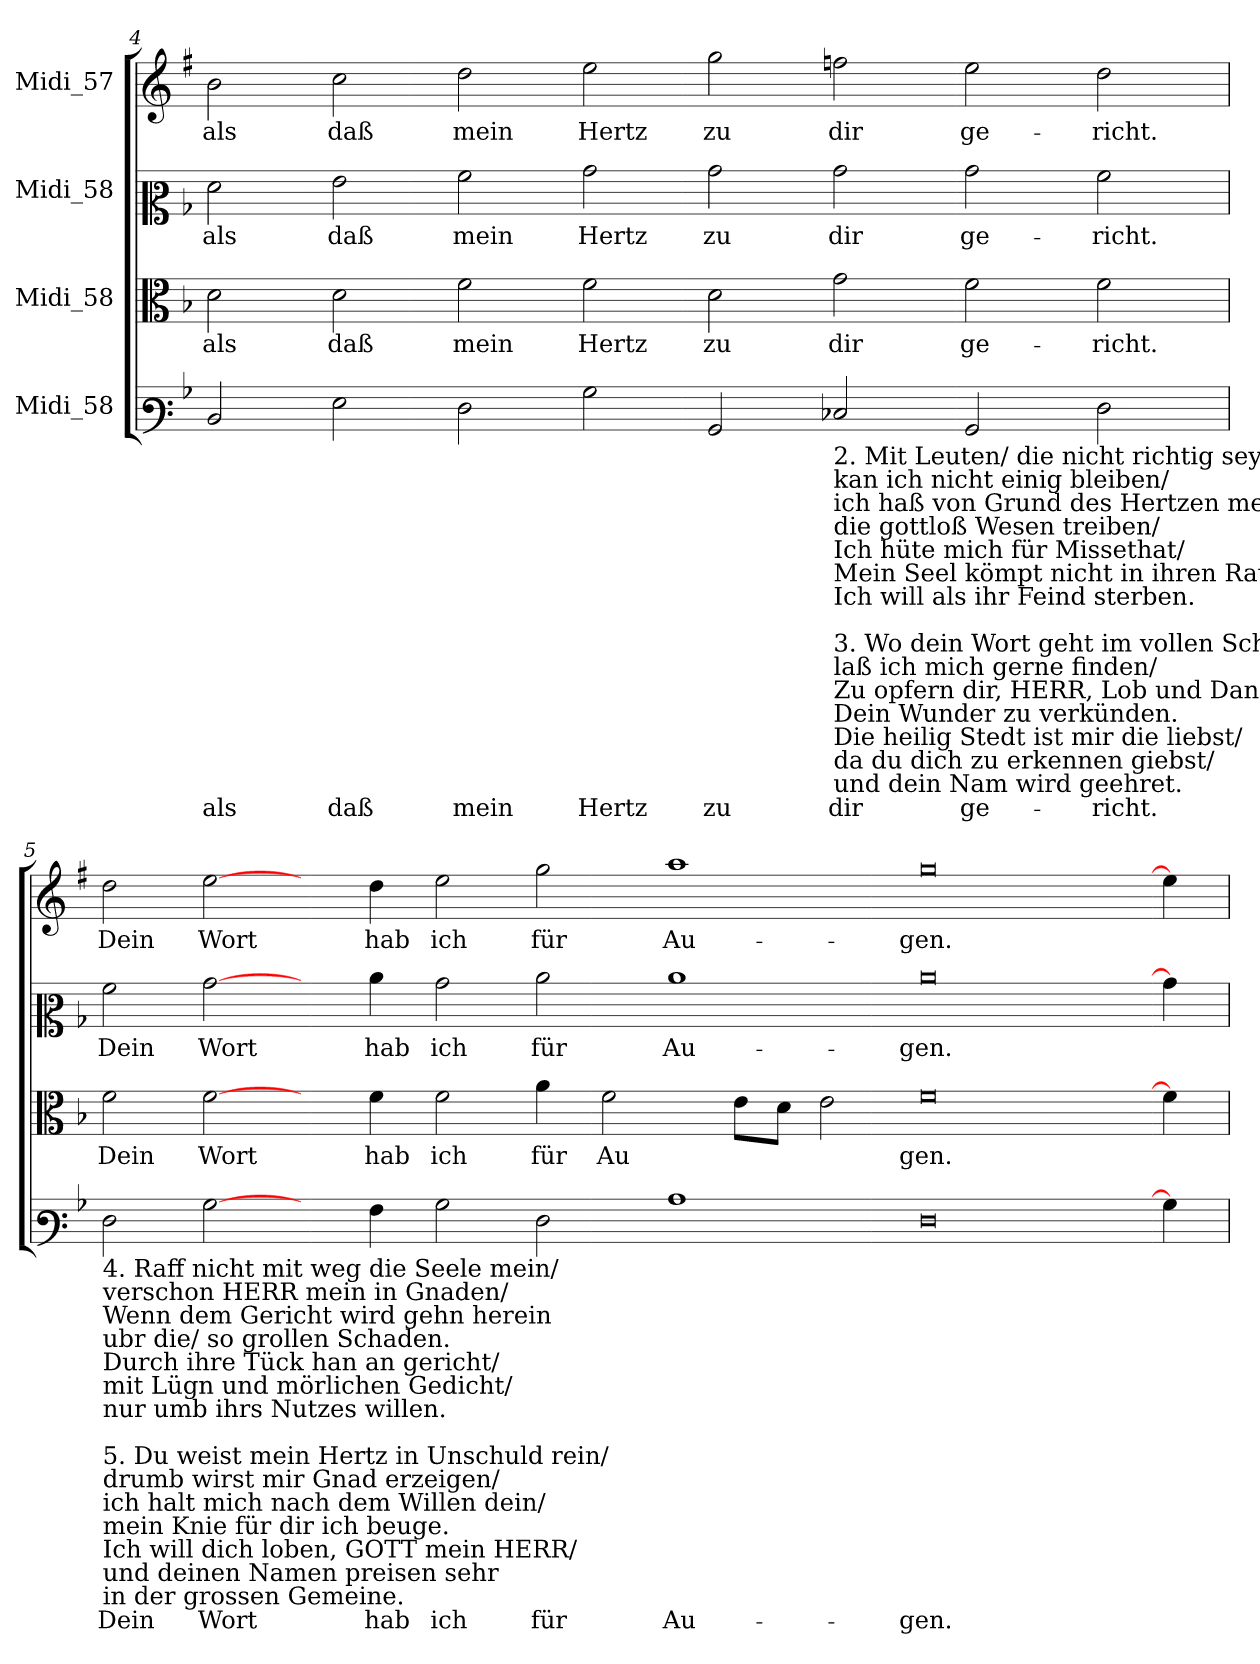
**kern	**text	**kern	**text	**kern	**text	**kern	**text
*part4	*part4	*part3	*part3	*part2	*part2	*part1	*part1
*staff4	*staff4	*staff3	*staff3	*staff2	*staff2	*staff1	*staff1
*I"Midi_58	*	*I"Midi_58	*	*I"Midi_58	*	*I"Midi_57	*
*clefF3	*	*clefC3	*	*clefC2	*	*clefG2	*
*	*	*	*	*	*	*ITrd1c2	*
*k[b-]	*	*k[b-]	*	*k[b-]	*	*k[b-]	*
*F:	*	*F:	*	*F:	*	*F:	*
=4	=4	=4	=4	=4	=4	=4	=4
!	!LO:LY:b	!	!LO:LY:b	!	!LO:LY:b	!	!LO:LY:b
2D	als	2d	als	2f	als	2a	als
!	!LO:LY:b	!	!LO:LY:b	!	!LO:LY:b	!	!LO:LY:b
2G	daß	2d	daß	2g	daß	2b-	daß
!	!LO:LY:b	!	!LO:LY:b	!	!LO:LY:b	!	!LO:LY:b
2F	mein	2f	mein	2a	mein	2cc	mein
!	!LO:LY:b	!	!LO:LY:b	!	!LO:LY:b	!	!LO:LY:b
2B-	Hertz	2f	Hertz	2b-	Hertz	2dd	Hertz
!	!LO:LY:b	!	!LO:LY:b	!	!LO:LY:b	!	!LO:LY:b
2BB-	zu	2d	zu	2b-	zu	2ff	zu
!LO:TX:b:t=2. Mit Leuten/ die nicht richtig seyn/\nkan ich nicht einig bleiben/\nich haß von Grund des Hertzen mein/\ndie gottloß Wesen treiben/\nIch hüte mich für Missethat/\nMein Seel kömpt nicht in ihren Rath,\nIch will als ihr Feind sterben.\n\n3. Wo dein Wort geht im vollen Schwang/\nlaß ich mich gerne finden/\nZu opfern dir, HERR, Lob und Danck.\nDein Wunder zu verkünden.\nDie heilig Stedt ist mir die liebst/\nda du dich zu erkennen giebst/\nund dein Nam wird geehret.	!	!	!	!	!	!	!
!	!LO:LY:b	!	!LO:LY:b	!	!LO:LY:b	!	!LO:LY:b
2E-X	dir	2g	dir	2b-	dir	2ee-X	dir
!	!LO:LY:b	!	!LO:LY:b	!	!LO:LY:b	!	!LO:LY:b
2BB-	ge-	2f	ge-	2b-	ge-	2dd	ge-
!	!LO:LY:b	!	!LO:LY:b	!	!LO:LY:b	!	!LO:LY:b
2F	-richt.	2f	-richt.	2a	-richt.	2cc	-richt.
=5	=5	=5	=5	=5	=5	=5	=5
!LO:TX:b:t=4. Raff nicht mit weg die Seele mein/\nverschon HERR mein in Gnaden/\nWenn dem Gericht wird gehn herein\nubr die/ so grollen Schaden.\nDurch ihre Tück han an gericht/\nmit Lügn und mörlichen Gedicht/\nnur umb ihrs Nutzes willen.\n\n5. Du weist mein Hertz in Unschuld rein/\ndrumb wirst mir Gnad erzeigen/\nich halt mich nach dem Willen dein/\nmein Knie für dir ich beuge.\nIch will dich loben, GOTT mein HERR/\nund deinen Namen preisen sehr\nin der grossen Gemeine.	!	!	!	!	!	!	!
!	!LO:LY:b	!	!LO:LY:b	!	!LO:LY:b	!	!LO:LY:b
2F	Dein	2f	Dein	2a	Dein	2cc	Dein
!	!LO:LY:b	!	!LO:LY:b	!	!LO:LY:b	!	!LO:LY:b
[2B-	Wort	[2f	Wort	[2b-	Wort	[2dd	Wort
4ryy	.	4ryy	.	4ryy	.	4ryy	.
!	!LO:LY:b	!	!LO:LY:b	!	!LO:LY:b	!	!LO:LY:b
4A	hab	4f	hab	4cc	hab	4cc	hab
!	!LO:LY:b	!	!LO:LY:b	!	!LO:LY:b	!	!LO:LY:b
2B-	ich	2f	ich	2b-	ich	2dd	ich
!	!LO:LY:b	!	!LO:LY:b	!	!LO:LY:b	!	!LO:LY:b
2F	für	4a	für	2cc	für	2ff	für
!	!	!	!LO:LY:b	!	!	!	!
.	.	2f	Au	.	.	.	.
!	!LO:LY:b	!	!	!	!LO:LY:b	!	!LO:LY:b
1c	Au-	.	.	1cc	Au-	1gg	Au-
.	.	8eL	.	.	.	.	.
.	.	8dJ	.	.	.	.	.
.	.	2e	.	.	.	.	.
!	!LO:LY:b	!	!LO:LY:b	!	!LO:LY:b	!	!LO:LY:b
0F	-gen.	0f	gen.	0cc	-gen.	0ff	-gen.
=6-	=6-	=6-	=6-	=6-	=6-	=6-	=6-
4B-]	.	4f]	.	4b-]	.	4dd]	.
=	=	=	=	=	=	=	=
*-	*-	*-	*-	*-	*-	*-	*-
